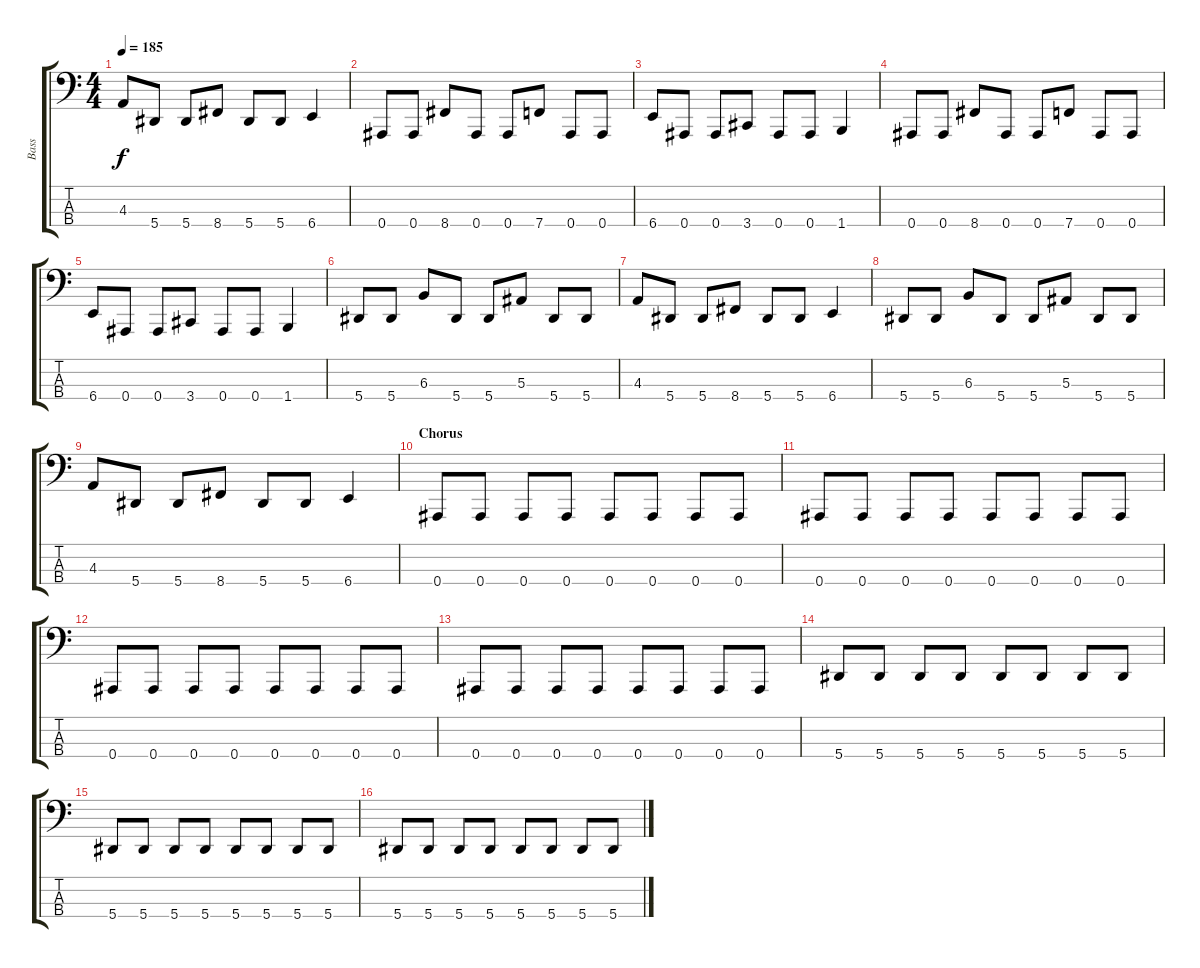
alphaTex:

\track ("Bass" "Bass") {instrument electricbassfinger}
\staff {score tabs}
\tuning (Eb2 Bb1 F1 Bb0) {hide}
\ts (4 4)
\tempo 185
\clef f4
\ks c
4.3.8{dy f} 5.4.8 5.4.8 8.4.8 5.4.8 5.4.8 6.4.4 |
\section ("" "")
0.4.8 0.4.8 8.4.8 0.4.8 0.4.8 7.4.8 0.4.8 0.4.8 |
6.4.8 0.4.8 0.4.8 3.4.8 0.4.8 0.4.8 1.4.4 |
0.4.8 0.4.8 8.4.8 0.4.8 0.4.8 7.4.8 0.4.8 0.4.8 |
6.4.8 0.4.8 0.4.8 3.4.8 0.4.8 0.4.8 1.4.4 |
5.4.8 5.4.8 6.3.8 5.4.8 5.4.8 5.3.8 5.4.8 5.4.8 |
4.3.8 5.4.8 5.4.8 8.4.8 5.4.8 5.4.8 6.4.4 |
5.4.8 5.4.8 6.3.8 5.4.8 5.4.8 5.3.8 5.4.8 5.4.8 |
4.3.8 5.4.8 5.4.8 8.4.8 5.4.8 5.4.8 6.4.4 |
\section ("" "Chorus")
0.4.8 0.4.8 0.4.8 0.4.8 0.4.8 0.4.8 0.4.8 0.4.8 |
0.4.8 0.4.8 0.4.8 0.4.8 0.4.8 0.4.8 0.4.8 0.4.8 |
0.4.8 0.4.8 0.4.8 0.4.8 0.4.8 0.4.8 0.4.8 0.4.8 |
0.4.8 0.4.8 0.4.8 0.4.8 0.4.8 0.4.8 0.4.8 0.4.8 |
5.4.8 5.4.8 5.4.8 5.4.8 5.4.8 5.4.8 5.4.8 5.4.8 |
5.4.8 5.4.8 5.4.8 5.4.8 5.4.8 5.4.8 5.4.8 5.4.8 |
5.4.8 5.4.8 5.4.8 5.4.8 5.4.8 5.4.8 5.4.8 5.4.8
